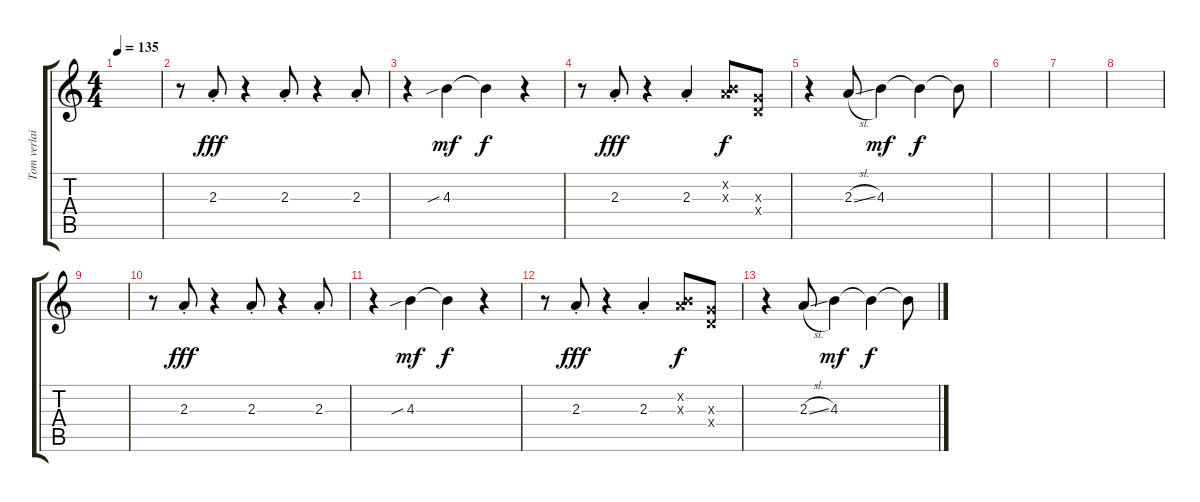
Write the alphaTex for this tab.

\track ("Tom verlaine" "Tom verlai") {instrument electricguitarclean}
\staff {score tabs}
\tuning (E4 B3 G3 D3 A2 E2) {hide}
\ts (4 4)
\tempo 135
\clef g2
\ks c
|
r.8 2.3{st}.8{dy fff} r.4 2.3{st}.8 r.4 2.3{st}.8 |
r.4 4.3{sib}.4{dy mf} 4.3{t}.4{dy f} r.4 |
r.8 2.3{st}.8{dy fff} r.4 2.3{st}.4 (0.2{x} 2.3{x}).8{dy f} (0.3{x} 0.4{x}).8 |
r.4 2.3{sl}.8 4.3.4{dy mf} 4.3{t}.4{dy f} 4.3{t}.8 |
|
|
|
|
r.8 2.3{st}.8{dy fff} r.4 2.3{st}.8 r.4 2.3{st}.8 |
r.4 4.3{sib}.4{dy mf} 4.3{t}.4{dy f} r.4 |
r.8 2.3{st}.8{dy fff} r.4 2.3{st}.4 (0.2{x} 2.3{x}).8{dy f} (0.3{x} 0.4{x}).8 |
r.4 2.3{sl}.8 4.3.4{dy mf} 4.3{t}.4{dy f} 4.3{t}.8
